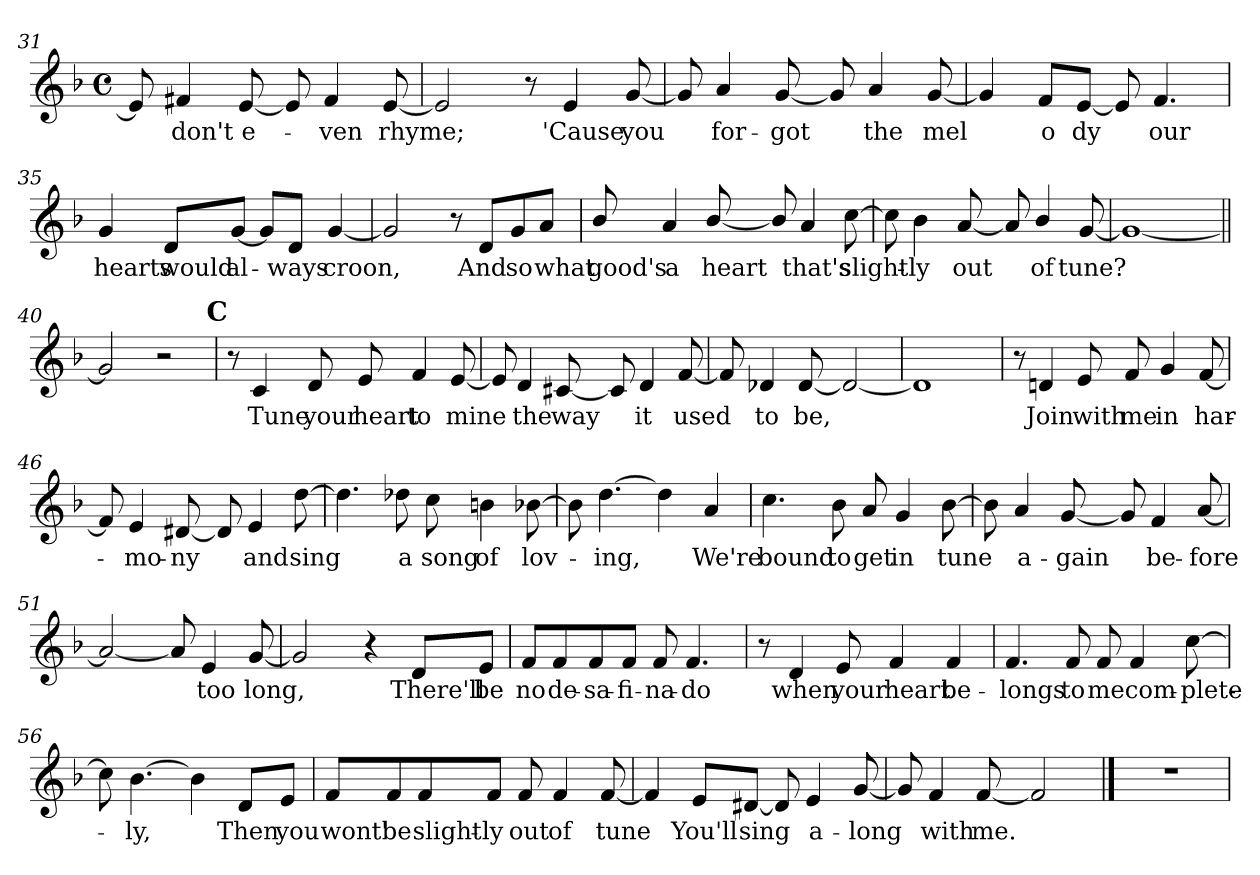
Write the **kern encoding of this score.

**kern	**text
*part1	*part1
*staff1	*staff1
*clefG2	*
*k[b-]	*
*F:	*
*M4/4	*
*met(c)	*
=31	=31
8e/]	.
4f#X/	don't
[8e/	e-
8e/]	.
4f#/	-ven
[8e/	rhyme;
=32	=32
2e/]	.
8r	.
4e/	'Cause
[8g/	you
!!LO:LB:g=z
=33	=33
8g/]	.
4a/	for-
[8g/	-got
8g/]	.
4a/	the
[8g/	mel
=34	=34
4g/]	.
8f/L	o
[8e/J	dy
8e/]	.
4.f/	our
=35	=35
4g/	hearts
8d/L	would
[8g/J	al-
8g/L]	.
8d/J	-ways
[4g/	croon,
=36	=36
2g/]	.
8r	.
8d/L	And
8g/	so
8a/J	what
!!LO:LB:g=z
=37	=37
8b-/	good's
4a/	a
[8b-/	heart
8b-/]	.
4a/	that's
[8cc\	slight-
=38	=38
8cc\]	.
4b-\	-ly
[8a/	out
8a/]	.
4b-/	of
[8g/	tune?
=39	=39
1g_	.
=40||	=40||
2g/]	.
2r	.
!!LO:LB:g=z
!!LO:REH:place=s1:a:enc=none:t=C
=41	=41
8r	.
4c/	Tune
8d/	your
8e/	heart
4f/	to
[8e/	mine
=42	=42
8e/]	.
4d/	the
[8c#X/	way
8c#/]	.
4d/	it
[8f/	used
=43	=43
8f/]	.
4d-X/	to
[8d-/	be,
2d-/_	.
=44	=44
1d-]	.
!!LO:LB:g=z
=45	=45
8r	.
4dn/	Join
8e/	with
8f/	me
4g/	in
[8f/	har-
=46	=46
8f/]	.
4e/	-mo-
[8d#X/	-ny
8d#/]	.
4e/	and
[8dd\	sing
=47	=47
4.dd\]	.
8dd-X\	a
8cc\	song
4bn\	of
[8b-X\	lov-
=48	=48
8b-\]	.
[4.dd\	-ing,
4dd\]	.
4a/	We're
!!LO:LB:g=z
=49	=49
4.cc\	bound
8b-\	to
8a/	get
4g/	in
[8b-\	tune
=50	=50
8b-\]	.
4a/	a-
[8g/	-gain
8g/]	.
4f/	be-
[8a/	-fore
=51	=51
2a/_	.
8a/]	.
4e/	too
[8g/	long,
=52	=52
2g/]	.
4r	.
8d/L	There'll
8e/J	be
!!LO:LB:g=z
=53	=53
8f/L	no
8f/	de-
8f/	-sa-
8f/J	-fi-
8f/	-na-
4.f/	-do
=54	=54
8r	.
4d/	when
8e/	your
4f/	heart
4f/	be-
=55	=55
4.f/	-longs
8f/	to
8f/	me
4f/	com-
[8cc\	-plete-
=56	=56
8cc\]	.
[4.b-\	-ly,
4b-\]	.
8d/L	Then
8e/J	you
!!LO:LB:g=z
=57	=57
8f/L	wont'
8f/	be
8f/	slight-
8f/J	-ly
8f/	out
4f/	of
[8f/	tune
=58	=58
4f/]	.
8e/L	You'll
[8d#X/J	sing
8d#/]	.
4e/	a-
[8g/	-long
=59	=59
8g/]	.
4f/	with
[8f/	me.
2f/]	.
==60	==60
1r	.
=	=
*-	*-
